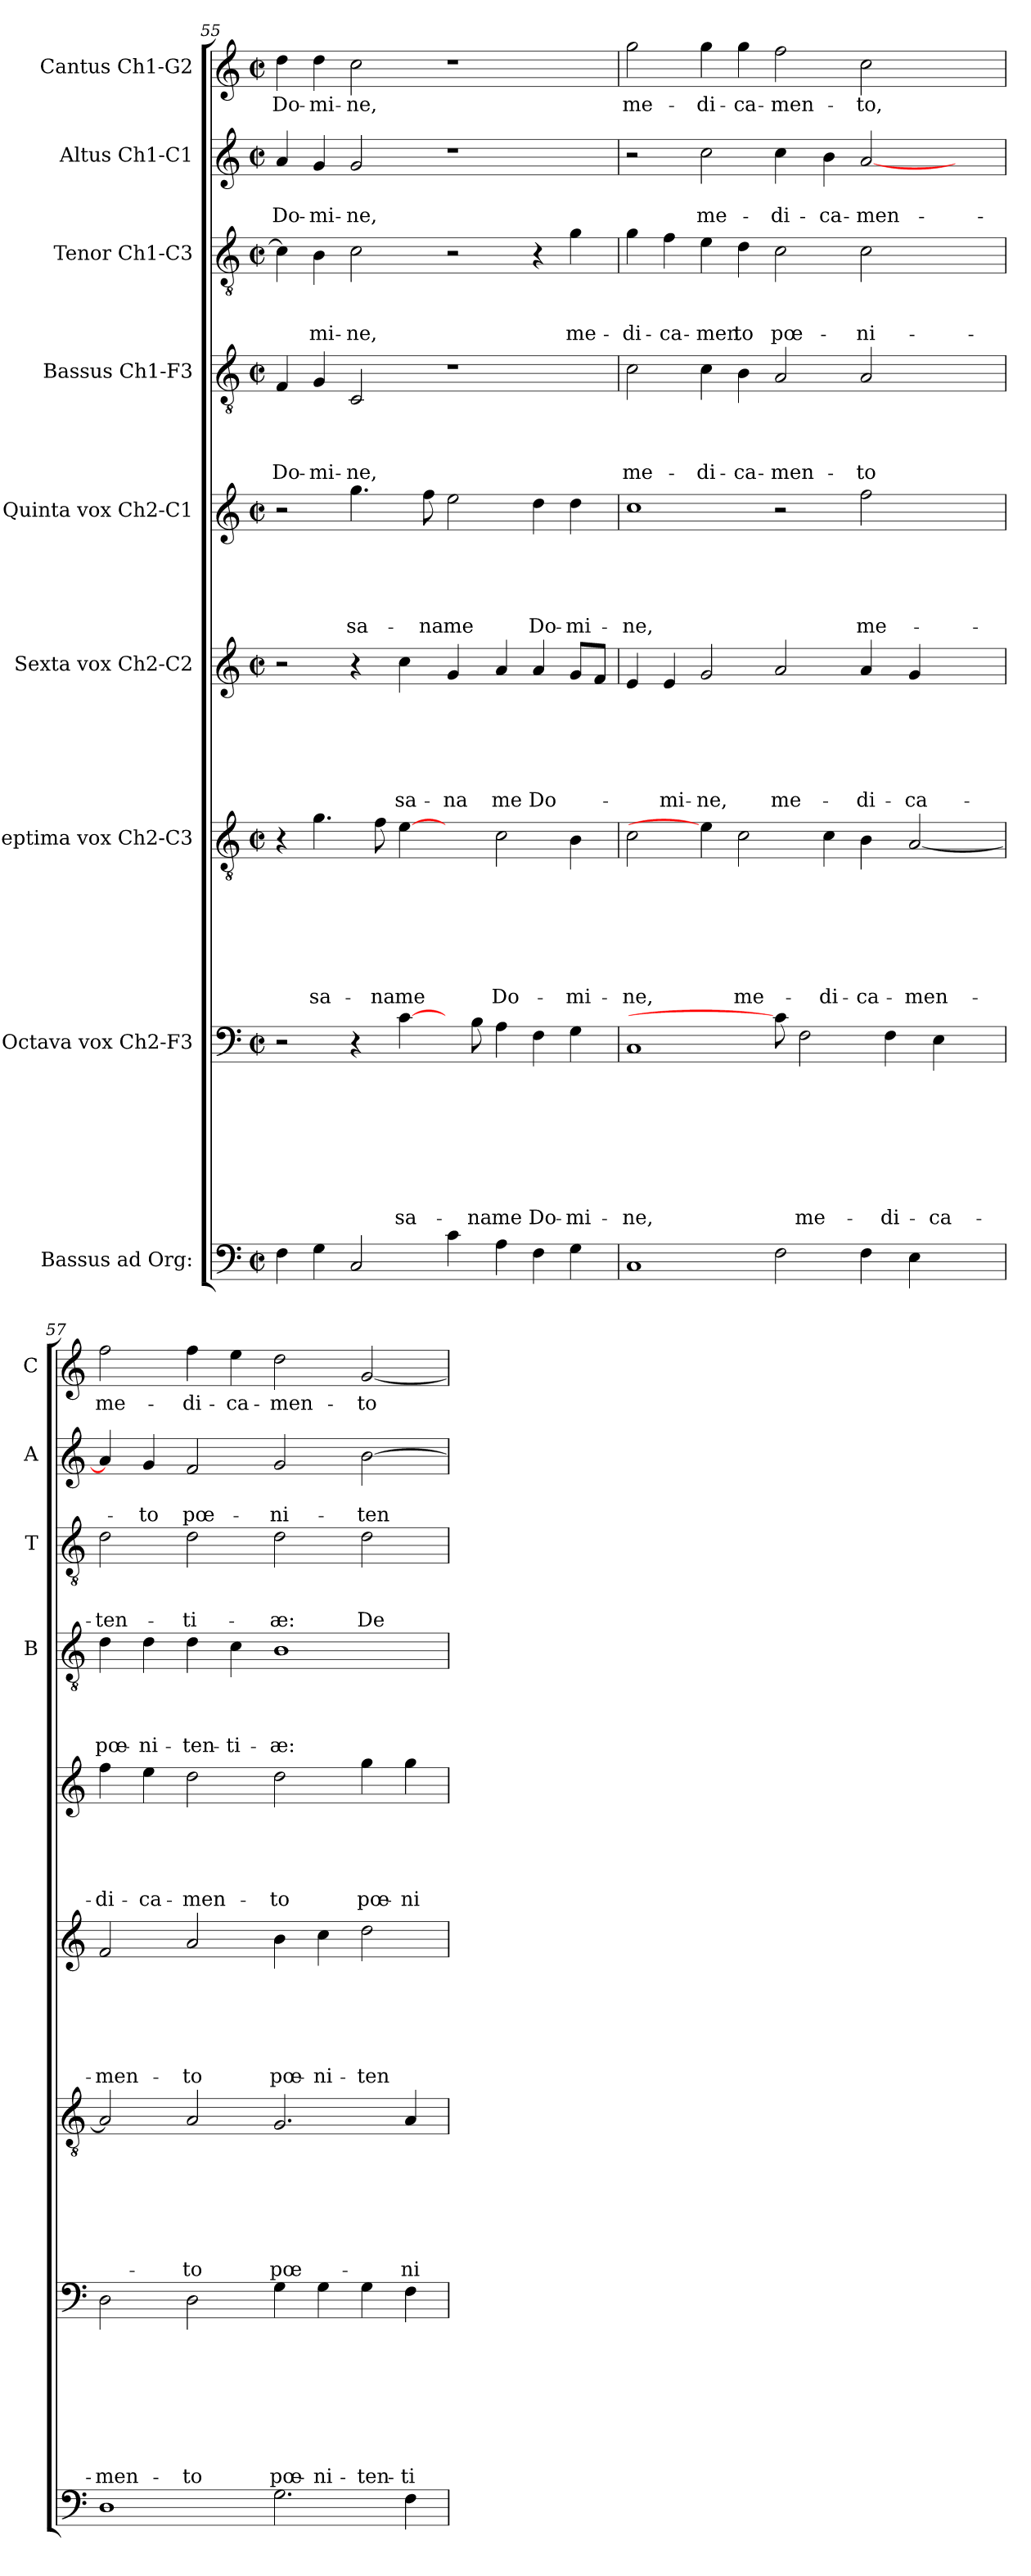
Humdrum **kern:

**kern	**kern	**text	**text	**text	**text	**text	**text	**text	**text	**kern	**text	**text	**text	**text	**text	**text	**text	**kern	**text	**text	**text	**text	**text	**text	**kern	**text	**text	**text	**text	**text	**kern	**text	**text	**text	**text	**kern	**text	**text	**text	**kern	**text	**text	**kern	**text
*part9	*part8	*part8	*part8	*part8	*part8	*part8	*part8	*part8	*part8	*part7	*part7	*part7	*part7	*part7	*part7	*part7	*part7	*part6	*part6	*part6	*part6	*part6	*part6	*part6	*part5	*part5	*part5	*part5	*part5	*part5	*part4	*part4	*part4	*part4	*part4	*part3	*part3	*part3	*part3	*part2	*part2	*part2	*part1	*part1
*staff9	*staff8	*staff8	*staff8	*staff8	*staff8	*staff8	*staff8	*staff8	*staff8	*staff7	*staff7	*staff7	*staff7	*staff7	*staff7	*staff7	*staff7	*staff6	*staff6	*staff6	*staff6	*staff6	*staff6	*staff6	*staff5	*staff5	*staff5	*staff5	*staff5	*staff5	*staff4	*staff4	*staff4	*staff4	*staff4	*staff3	*staff3	*staff3	*staff3	*staff2	*staff2	*staff2	*staff1	*staff1
*I"Bassus ad Org:	*I"Octava vox Ch2-F3	*	*	*	*	*	*	*	*	*I"Septima vox Ch2-C3	*	*	*	*	*	*	*	*I"Sexta vox Ch2-C2	*	*	*	*	*	*	*I"Quinta vox Ch2-C1	*	*	*	*	*	*I"Bassus Ch1-F3	*	*	*	*	*I"Tenor Ch1-C3	*	*	*	*I"Altus Ch1-C1	*	*	*I"Cantus Ch1-G2	*
*	*	*	*	*	*	*	*	*	*	*	*	*	*	*	*	*	*	*	*	*	*	*	*	*	*	*	*	*	*	*	*I'B	*	*	*	*	*I'T	*	*	*	*I'A	*	*	*I'C	*
*clefF4	*clefF4	*	*	*	*	*	*	*	*	*clefGv2	*	*	*	*	*	*	*	*clefG2	*	*	*	*	*	*	*clefG2	*	*	*	*	*	*clefGv2	*	*	*	*	*clefGv2	*	*	*	*clefG2	*	*	*clefG2	*
*k[]	*k[]	*	*	*	*	*	*	*	*	*k[]	*	*	*	*	*	*	*	*k[]	*	*	*	*	*	*	*k[]	*	*	*	*	*	*k[]	*	*	*	*	*k[]	*	*	*	*k[]	*	*	*k[]	*
*C:	*C:	*	*	*	*	*	*	*	*	*C:	*	*	*	*	*	*	*	*C:	*	*	*	*	*	*	*C:	*	*	*	*	*	*C:	*	*	*	*	*C:	*	*	*	*C:	*	*	*C:	*
*M2/2	*M2/2	*	*	*	*	*	*	*	*	*M2/2	*	*	*	*	*	*	*	*M2/2	*	*	*	*	*	*	*M2/2	*	*	*	*	*	*M2/2	*	*	*	*	*M2/2	*	*	*	*M2/2	*	*	*M2/2	*
*met(c|)	*met(c|)	*	*	*	*	*	*	*	*	*met(c|)	*	*	*	*	*	*	*	*met(c|)	*	*	*	*	*	*	*met(c|)	*	*	*	*	*	*met(c|)	*	*	*	*	*met(c|)	*	*	*	*met(c|)	*	*	*met(c|)	*
=55	=55	=55	=55	=55	=55	=55	=55	=55	=55	=55	=55	=55	=55	=55	=55	=55	=55	=55	=55	=55	=55	=55	=55	=55	=55	=55	=55	=55	=55	=55	=55	=55	=55	=55	=55	=55	=55	=55	=55	=55	=55	=55	=55	=55
!	!	!	!	!	!	!	!	!	!	!	!	!	!	!	!	!	!	!	!	!	!	!	!	!	!	!	!	!	!	!	!	!	!	!	!LO:LY:b	!	!	!	!	!	!	!LO:LY:b	!	!LO:LY:b
4F\	2r	.	.	.	.	.	.	.	.	4r	.	.	.	.	.	.	.	2r	.	.	.	.	.	.	2r	.	.	.	.	.	4F/	.	.	.	Do-	4c\]	.	.	.	4a/	.	Do-	4dd\	Do-
!	!	!	!	!	!	!	!	!	!	!	!	!	!	!	!	!	!LO:LY:b	!	!	!	!	!	!	!	!	!	!	!	!	!	!	!	!	!	!LO:LY:b	!	!	!	!LO:LY:b	!	!	!LO:LY:b	!	!LO:LY:b
4G\	.	.	.	.	.	.	.	.	.	4.g\	.	.	.	.	.	.	sa-	.	.	.	.	.	.	.	.	.	.	.	.	.	4G/	.	.	.	-mi-	4B\	.	.	-mi-	4g/	.	-mi-	4dd\	-mi-
!	!	!	!	!	!	!	!	!	!	!	!	!	!	!	!	!	!	!	!	!	!	!	!	!	!	!	!	!	!	!LO:LY:b	!	!	!	!	!LO:LY:b	!	!	!	!LO:LY:b	!	!	!LO:LY:b	!	!LO:LY:b
2C/	4r	.	.	.	.	.	.	.	.	.	.	.	.	.	.	.	.	4r	.	.	.	.	.	.	4.gg\	.	.	.	.	sa-	2C/	.	.	.	-ne,	2c\	.	.	-ne,	2g/	.	-ne,	2cc\	-ne,
!	!	!	!	!	!	!	!	!	!	!	!	!	!	!	!	!	!LO:LY:b	!	!	!	!	!	!	!	!	!	!	!	!	!	!	!	!	!	!	!	!	!	!	!	!	!	!	!
.	.	.	.	.	.	.	.	.	.	8f\	.	.	.	.	.	.	-na	.	.	.	.	.	.	.	.	.	.	.	.	.	.	.	.	.	.	.	.	.	.	.	.	.	.	.
!	!	!	!	!	!	!	!	!	!LO:LY:b	!	!	!	!	!	!	!	!LO:LY:b	!	!	!	!	!	!	!LO:LY:b	!	!	!	!	!	!	!	!	!	!	!	!	!	!	!	!	!	!	!	!
.	[4c\	.	.	.	.	.	.	.	sa-	[4e\	.	.	.	.	.	.	me	4cc\	.	.	.	.	.	sa-	.	.	.	.	.	.	.	.	.	.	.	.	.	.	.	.	.	.	.	.
!	!	!	!	!	!	!	!	!	!	!	!	!	!	!	!	!	!	!	!	!	!	!	!	!	!	!	!	!	!	!LO:LY:b	!	!	!	!	!	!	!	!	!	!	!	!	!	!
.	.	.	.	.	.	.	.	.	.	.	.	.	.	.	.	.	.	.	.	.	.	.	.	.	8ff\	.	.	.	.	-na	.	.	.	.	.	.	.	.	.	.	.	.	.	.
!	!	!	!	!	!	!	!	!	!	!	!	!	!	!	!	!	!	!	!	!	!	!	!	!LO:LY:b	!	!	!	!	!	!LO:LY:b	!	!	!	!	!	!	!	!	!	!	!	!	!	!
4c\	8ryy	.	.	.	.	.	.	.	.	4ryy	.	.	.	.	.	.	.	4g/	.	.	.	.	.	-na	2ee\	.	.	.	.	me	1r	.	.	.	.	2r	.	.	.	1r	.	.	1r	.
!	!	!	!	!	!	!	!	!	!LO:LY:b	!	!	!	!	!	!	!	!	!	!	!	!	!	!	!	!	!	!	!	!	!	!	!	!	!	!	!	!	!	!	!	!	!	!	!
.	8B\	.	.	.	.	.	.	.	-na	.	.	.	.	.	.	.	.	.	.	.	.	.	.	.	.	.	.	.	.	.	.	.	.	.	.	.	.	.	.	.	.	.	.	.
!	!	!	!	!	!	!	!	!	!LO:LY:b	!	!	!	!	!	!	!	!LO:LY:b	!	!	!	!	!	!	!LO:LY:b	!	!	!	!	!	!	!	!	!	!	!	!	!	!	!	!	!	!	!	!
4A\	4A\	.	.	.	.	.	.	.	me	2c\	.	.	.	.	.	.	Do-	4a/	.	.	.	.	.	me	.	.	.	.	.	.	.	.	.	.	.	.	.	.	.	.	.	.	.	.
!	!	!	!	!	!	!	!	!	!LO:LY:b	!	!	!	!	!	!	!	!	!	!	!	!	!	!	!LO:LY:b	!	!	!	!	!	!LO:LY:b	!	!	!	!	!	!	!	!	!	!	!	!	!	!
4F\	4F\	.	.	.	.	.	.	.	Do-	.	.	.	.	.	.	.	.	4a/	.	.	.	.	.	Do-	4dd\	.	.	.	.	Do-	.	.	.	.	.	4r	.	.	.	.	.	.	.	.
!	!	!	!	!	!	!	!	!	!LO:LY:b	!	!	!	!	!	!	!	!LO:LY:b	!	!	!	!	!	!	!	!	!	!	!	!	!LO:LY:b	!	!	!	!	!	!	!	!	!LO:LY:b	!	!	!	!	!
4G\	4G\	.	.	.	.	.	.	.	-mi-	4B\	.	.	.	.	.	.	-mi-	8g/L	.	.	.	.	.	.	4dd\	.	.	.	.	-mi-	.	.	.	.	.	4g\	.	.	me-	.	.	.	.	.
.	.	.	.	.	.	.	.	.	.	.	.	.	.	.	.	.	.	8f/J	.	.	.	.	.	.	.	.	.	.	.	.	.	.	.	.	.	.	.	.	.	.	.	.	.	.
=56	=56	=56	=56	=56	=56	=56	=56	=56	=56	=56	=56	=56	=56	=56	=56	=56	=56	=56	=56	=56	=56	=56	=56	=56	=56	=56	=56	=56	=56	=56	=56	=56	=56	=56	=56	=56	=56	=56	=56	=56	=56	=56	=56	=56
!	!	!	!	!	!	!	!	!	!LO:LY:b	!	!	!	!	!	!	!	!LO:LY:b	!	!	!	!	!	!	!	!	!	!	!	!	!LO:LY:b	!	!	!	!	!LO:LY:b	!	!	!	!LO:LY:b	!	!	!	!	!LO:LY:b
1C	1C	.	.	.	.	.	.	.	-ne,	2c\	.	.	.	.	.	.	-ne,	4e/	.	.	.	.	.	.	1cc	.	.	.	.	-ne,	2c\	.	.	.	me-	4g\	.	.	-di-	2r	.	.	2gg\	me-
!	!	!	!	!	!	!	!	!	!	!	!	!	!	!	!	!	!	!	!	!	!	!	!	!LO:LY:b	!	!	!	!	!	!	!	!	!	!	!	!	!	!	!LO:LY:b	!	!	!	!	!
.	.	.	.	.	.	.	.	.	.	.	.	.	.	.	.	.	.	4e/	.	.	.	.	.	-mi-	.	.	.	.	.	.	.	.	.	.	.	4f\	.	.	-ca-	.	.	.	.	.
!	!	!	!	!	!	!	!	!	!	!	!	!	!	!	!	!	!	!	!	!	!	!	!	!LO:LY:b	!	!	!	!	!	!	!	!	!	!	!LO:LY:b	!	!	!	!LO:LY:b	!	!	!LO:LY:b	!	!LO:LY:b
.	.	.	.	.	.	.	.	.	.	4e\]	.	.	.	.	.	.	.	2g/	.	.	.	.	.	-ne,	.	.	.	.	.	.	4c\	.	.	.	-di-	4e\	.	.	-men-	2cc\	.	me-	4gg\	-di-
!	!	!	!	!	!	!	!	!	!	!	!	!	!	!	!	!	!LO:LY:b	!	!	!	!	!	!	!	!	!	!	!	!	!	!	!	!	!	!LO:LY:b	!	!	!	!LO:LY:b	!	!	!	!	!LO:LY:b
.	.	.	.	.	.	.	.	.	.	2c\	.	.	.	.	.	.	me-	.	.	.	.	.	.	.	.	.	.	.	.	.	4B\	.	.	.	-ca-	4d\	.	.	-to	.	.	.	4gg\	-ca-
!	!	!	!	!	!	!	!	!	!	!	!	!	!	!	!	!	!	!	!	!	!	!	!	!LO:LY:b	!	!	!	!	!	!	!	!	!	!	!LO:LY:b	!	!	!	!LO:LY:b	!	!	!LO:LY:b	!	!LO:LY:b
2F\	8c\]	.	.	.	.	.	.	.	.	.	.	.	.	.	.	.	.	2a/	.	.	.	.	.	me-	2r	.	.	.	.	.	2A/	.	.	.	-men-	2c\	.	.	pœ-	4cc\	.	-di-	2ff\	-men-
!	!	!	!	!	!	!	!	!	!LO:LY:b	!	!	!	!	!	!	!	!	!	!	!	!	!	!	!	!	!	!	!	!	!	!	!	!	!	!	!	!	!	!	!	!	!	!	!
.	2F\	.	.	.	.	.	.	.	me-	.	.	.	.	.	.	.	.	.	.	.	.	.	.	.	.	.	.	.	.	.	.	.	.	.	.	.	.	.	.	.	.	.	.	.
!	!	!	!	!	!	!	!	!	!	!	!	!	!	!	!	!	!LO:LY:b	!	!	!	!	!	!	!	!	!	!	!	!	!	!	!	!	!	!	!	!	!	!	!	!	!LO:LY:b	!	!
.	.	.	.	.	.	.	.	.	.	4c\	.	.	.	.	.	.	-di-	.	.	.	.	.	.	.	.	.	.	.	.	.	.	.	.	.	.	.	.	.	.	4b\	.	-ca-	.	.
!	!	!	!	!	!	!	!	!	!	!	!	!	!	!	!	!	!LO:LY:b	!	!	!	!	!	!	!LO:LY:b	!	!	!	!	!	!LO:LY:b	!	!	!	!	!LO:LY:b	!	!	!	!LO:LY:b	!	!	!LO:LY:b	!	!LO:LY:b
4F\	.	.	.	.	.	.	.	.	.	4B\	.	.	.	.	.	.	-ca-	4a/	.	.	.	.	.	-di-	2ff\	.	.	.	.	me-	2A/	.	.	.	-to	2c\	.	.	-ni-	[2a/	.	-men-	2cc\	-to,
!	!	!	!	!	!	!	!	!	!LO:LY:b	!	!	!	!	!	!	!	!	!	!	!	!	!	!	!	!	!	!	!	!	!	!	!	!	!	!	!	!	!	!	!	!	!	!	!
.	4F\	.	.	.	.	.	.	.	-di-	.	.	.	.	.	.	.	.	.	.	.	.	.	.	.	.	.	.	.	.	.	.	.	.	.	.	.	.	.	.	.	.	.	.	.
!	!	!	!	!	!	!	!	!	!	!	!	!	!	!	!	!	!LO:LY:b	!	!	!	!	!	!	!LO:LY:b	!	!	!	!	!	!	!	!	!	!	!	!	!	!	!	!	!	!	!	!
4E\	.	.	.	.	.	.	.	.	.	[2A/	.	.	.	.	.	.	-men-	4g/	.	.	.	.	.	-ca-	.	.	.	.	.	.	.	.	.	.	.	.	.	.	.	.	.	.	.	.
!	!	!	!	!	!	!	!	!	!LO:LY:b	!	!	!	!	!	!	!	!	!	!	!	!	!	!	!	!	!	!	!	!	!	!	!	!	!	!	!	!	!	!	!	!	!	!	!
.	4E\	.	.	.	.	.	.	.	-ca-	.	.	.	.	.	.	.	.	.	.	.	.	.	.	.	.	.	.	.	.	.	.	.	.	.	.	.	.	.	.	.	.	.	.	.
4ryy	.	.	.	.	.	.	.	.	.	.	.	.	.	.	.	.	.	4ryy	.	.	.	.	.	.	4ryy	.	.	.	.	.	4ryy	.	.	.	.	4ryy	.	.	.	4ryy	.	.	4ryy	.
.	8ryy	.	.	.	.	.	.	.	.	.	.	.	.	.	.	.	.	.	.	.	.	.	.	.	.	.	.	.	.	.	.	.	.	.	.	.	.	.	.	.	.	.	.	.
=57	=57	=57	=57	=57	=57	=57	=57	=57	=57	=57	=57	=57	=57	=57	=57	=57	=57	=57	=57	=57	=57	=57	=57	=57	=57	=57	=57	=57	=57	=57	=57	=57	=57	=57	=57	=57	=57	=57	=57	=57	=57	=57	=57	=57
!	!	!	!	!	!	!	!	!	!LO:LY:b	!	!	!	!	!	!	!	!	!	!	!	!	!	!	!LO:LY:b	!	!	!	!	!	!LO:LY:b	!	!	!	!	!LO:LY:b	!	!	!	!LO:LY:b	!	!	!	!	!LO:LY:b
1D	2D\	.	.	.	.	.	.	.	-men-	2A/]	.	.	.	.	.	.	.	2f/	.	.	.	.	.	-men-	4ff\	.	.	.	.	-di-	4d\	.	.	.	pœ-	2d\	.	.	-ten-	4a/]	.	.	2ff\	me-
!	!	!	!	!	!	!	!	!	!	!	!	!	!	!	!	!	!	!	!	!	!	!	!	!	!	!	!	!	!	!LO:LY:b	!	!	!	!	!LO:LY:b	!	!	!	!	!	!	!LO:LY:b	!	!
.	.	.	.	.	.	.	.	.	.	.	.	.	.	.	.	.	.	.	.	.	.	.	.	.	4ee\	.	.	.	.	-ca-	4d\	.	.	.	-ni-	.	.	.	.	4g/	.	-to	.	.
!	!	!	!	!	!	!	!	!	!LO:LY:b	!	!	!	!	!	!	!	!LO:LY:b	!	!	!	!	!	!	!LO:LY:b	!	!	!	!	!	!LO:LY:b	!	!	!	!	!LO:LY:b	!	!	!	!LO:LY:b	!	!	!LO:LY:b	!	!LO:LY:b
.	2D\	.	.	.	.	.	.	.	-to	2A/	.	.	.	.	.	.	-to	2a/	.	.	.	.	.	-to	2dd\	.	.	.	.	-men-	4d\	.	.	.	-ten-	2d\	.	.	-ti-	2f/	.	pœ-	4ff\	-di-
!	!	!	!	!	!	!	!	!	!	!	!	!	!	!	!	!	!	!	!	!	!	!	!	!	!	!	!	!	!	!	!	!	!	!	!LO:LY:b	!	!	!	!	!	!	!	!	!LO:LY:b
.	.	.	.	.	.	.	.	.	.	.	.	.	.	.	.	.	.	.	.	.	.	.	.	.	.	.	.	.	.	.	4c\	.	.	.	-ti-	.	.	.	.	.	.	.	4ee\	-ca-
!	!	!	!	!	!	!	!	!	!LO:LY:b	!	!	!	!	!	!	!	!LO:LY:b	!	!	!	!	!	!	!LO:LY:b	!	!	!	!	!	!LO:LY:b	!	!	!	!	!LO:LY:b	!	!	!	!LO:LY:b	!	!	!LO:LY:b	!	!LO:LY:b
2.G\	4G\	.	.	.	.	.	.	.	pœ-	2.G/	.	.	.	.	.	.	pœ-	4b\	.	.	.	.	.	pœ-	2dd\	.	.	.	.	-to	1B	.	.	.	-æ:	2d\	.	.	-æ:	2g/	.	-ni-	2dd\	-men-
!	!	!	!	!	!	!	!	!	!LO:LY:b	!	!	!	!	!	!	!	!	!	!	!	!	!	!	!LO:LY:b	!	!	!	!	!	!	!	!	!	!	!	!	!	!	!	!	!	!	!	!
.	4G\	.	.	.	.	.	.	.	-ni-	.	.	.	.	.	.	.	.	4cc\	.	.	.	.	.	-ni-	.	.	.	.	.	.	.	.	.	.	.	.	.	.	.	.	.	.	.	.
!	!	!	!	!	!	!	!	!	!LO:LY:b	!	!	!	!	!	!	!	!	!	!	!	!	!	!	!LO:LY:b	!	!	!	!	!	!LO:LY:b	!	!	!	!	!	!	!	!	!LO:LY:b	!	!	!LO:LY:b	!	!LO:LY:b
.	4G\	.	.	.	.	.	.	.	-ten-	.	.	.	.	.	.	.	.	2dd\	.	.	.	.	.	-ten-	4gg\	.	.	.	.	pœ-	.	.	.	.	.	2d\	.	.	De-	[2b\	.	-ten-	[2g/	-to
!	!	!	!	!	!	!	!	!	!LO:LY:b	!	!	!	!	!	!	!	!LO:LY:b	!	!	!	!	!	!	!	!	!	!	!	!	!LO:LY:b	!	!	!	!	!	!	!	!	!	!	!	!	!	!
4F\	4F\	.	.	.	.	.	.	.	-ti-	4A/	.	.	.	.	.	.	-ni-	.	.	.	.	.	.	.	4gg\	.	.	.	.	-ni-	.	.	.	.	.	.	.	.	.	.	.	.	.	.
=	=	=	=	=	=	=	=	=	=	=	=	=	=	=	=	=	=	=	=	=	=	=	=	=	=	=	=	=	=	=	=	=	=	=	=	=	=	=	=	=	=	=	=	=
*-	*-	*-	*-	*-	*-	*-	*-	*-	*-	*-	*-	*-	*-	*-	*-	*-	*-	*-	*-	*-	*-	*-	*-	*-	*-	*-	*-	*-	*-	*-	*-	*-	*-	*-	*-	*-	*-	*-	*-	*-	*-	*-	*-	*-
